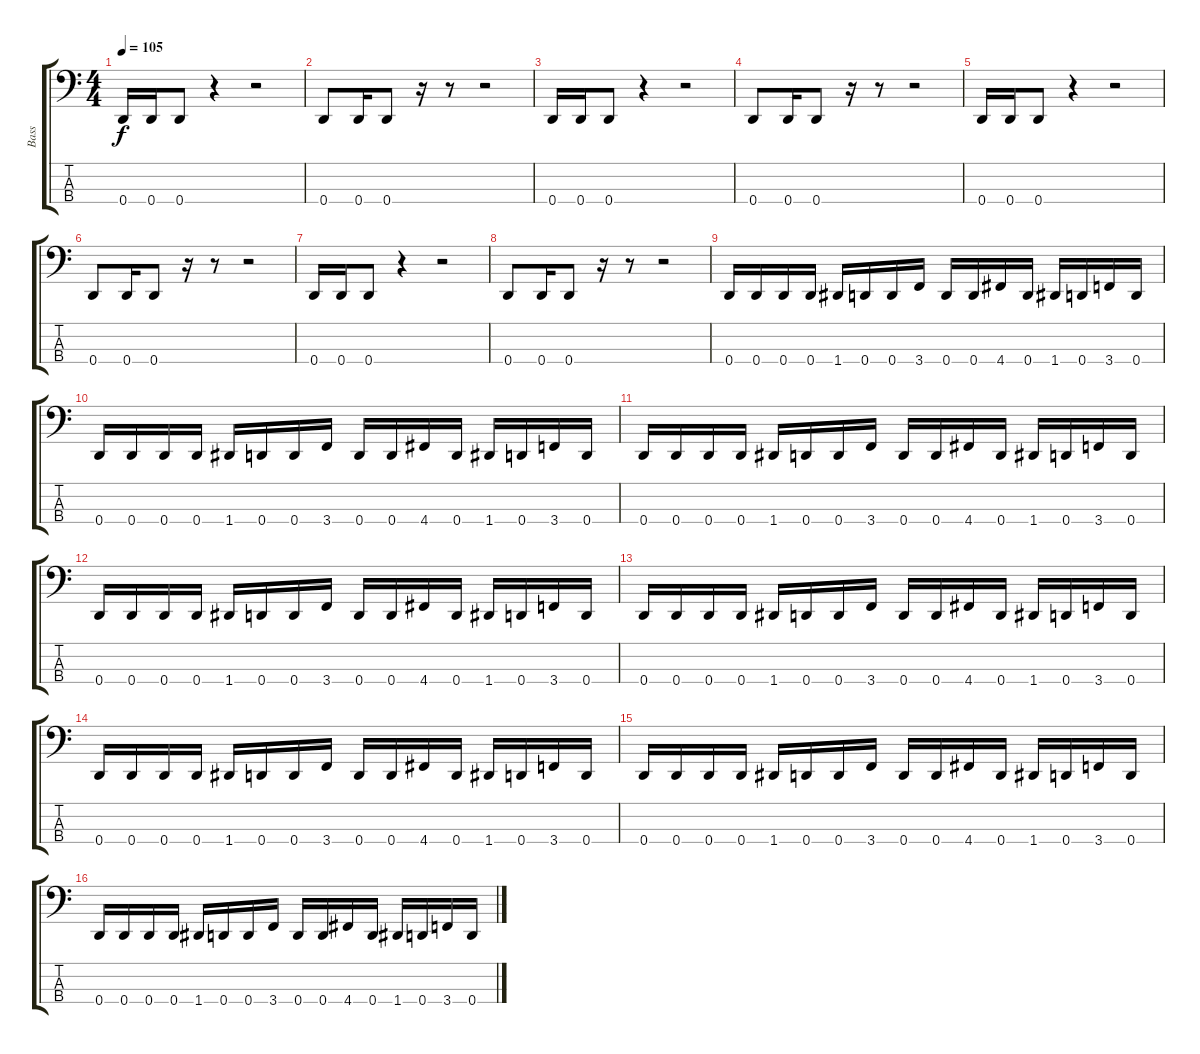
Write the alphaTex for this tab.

\track ("Bass" "Bass") {instrument electricbassfinger}
\staff {score tabs}
\tuning (G2 D2 A1 D1) {hide}
\ts (4 4)
\tempo 105
\clef f4
\ks c
0.4.16{dy f instrument electricbassfinger} 0.4.16 0.4.8 r.4 r.2 |
0.4.8 0.4.16 0.4.8 r.16 r.8 r.2 |
0.4.16 0.4.16 0.4.8 r.4 r.2 |
0.4.8 0.4.16 0.4.8 r.16 r.8 r.2 |
0.4.16 0.4.16 0.4.8 r.4 r.2 |
0.4.8 0.4.16 0.4.8 r.16 r.8 r.2 |
0.4.16 0.4.16 0.4.8 r.4 r.2 |
0.4.8 0.4.16 0.4.8 r.16 r.8 r.2 |
0.4.16 0.4.16 0.4.16 0.4.16 1.4.16 0.4.16 0.4.16 3.4.16 0.4.16 0.4.16 4.4.16 0.4.16 1.4.16 0.4.16 3.4.16 0.4.16 |
0.4.16 0.4.16 0.4.16 0.4.16 1.4.16 0.4.16 0.4.16 3.4.16 0.4.16 0.4.16 4.4.16 0.4.16 1.4.16 0.4.16 3.4.16 0.4.16 |
0.4.16 0.4.16 0.4.16 0.4.16 1.4.16 0.4.16 0.4.16 3.4.16 0.4.16 0.4.16 4.4.16 0.4.16 1.4.16 0.4.16 3.4.16 0.4.16 |
0.4.16 0.4.16 0.4.16 0.4.16 1.4.16 0.4.16 0.4.16 3.4.16 0.4.16 0.4.16 4.4.16 0.4.16 1.4.16 0.4.16 3.4.16 0.4.16 |
0.4.16 0.4.16 0.4.16 0.4.16 1.4.16 0.4.16 0.4.16 3.4.16 0.4.16 0.4.16 4.4.16 0.4.16 1.4.16 0.4.16 3.4.16 0.4.16 |
0.4.16 0.4.16 0.4.16 0.4.16 1.4.16 0.4.16 0.4.16 3.4.16 0.4.16 0.4.16 4.4.16 0.4.16 1.4.16 0.4.16 3.4.16 0.4.16 |
0.4.16 0.4.16 0.4.16 0.4.16 1.4.16 0.4.16 0.4.16 3.4.16 0.4.16 0.4.16 4.4.16 0.4.16 1.4.16 0.4.16 3.4.16 0.4.16 |
0.4.16 0.4.16 0.4.16 0.4.16 1.4.16 0.4.16 0.4.16 3.4.16 0.4.16 0.4.16 4.4.16 0.4.16 1.4.16 0.4.16 3.4.16 0.4.16
